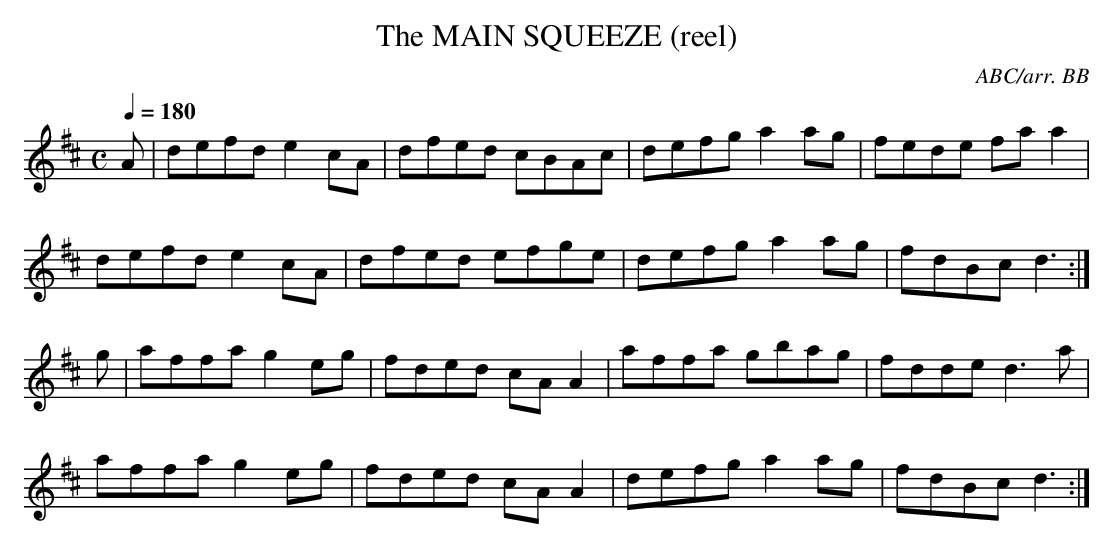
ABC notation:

X:1
T:MAIN SQUEEZE (reel), The
Q:1/4=180
C:ABC/arr. BB
M:C
L:1/8
K:D
A|defd e2cA|dfed cBAc|defg a2ag|fede faa2|
defd e2cA|dfed efge|defg a2ag|fdBc d3 :|
g|affa g2eg|fded cAA2|affa gbag|fdde d3a|
affa g2eg|fded cAA2|defg a2ag|fdBc d3 :|
